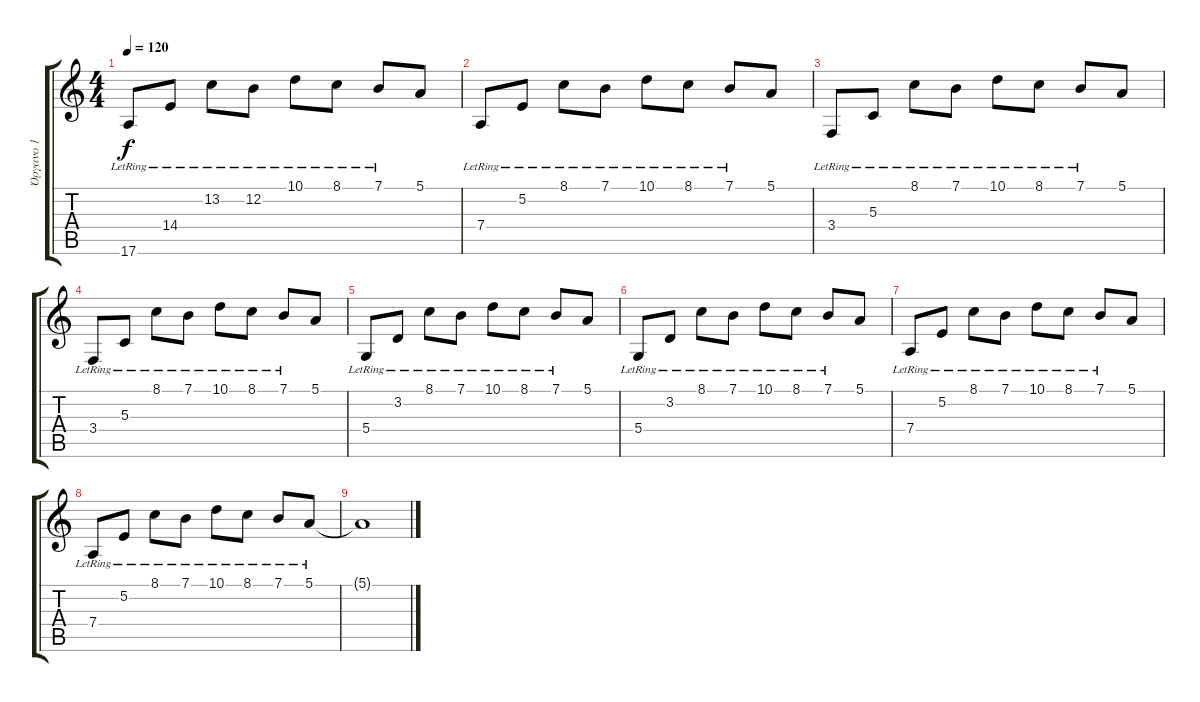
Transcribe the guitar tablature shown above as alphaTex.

\track ("Όργανο 1" "Όργανο 1") {instrument acousticgrandpiano}
\staff {score tabs}
\tuning (E4 B3 G3 D3 A2 E2) {hide}
\ts (4 4)
\tempo 120
\clef g2
\ks c
17.6{lr}.8{dy f volume 15} 14.4{lr}.8 13.2{lr}.8 12.2{lr}.8 10.1{lr}.8 8.1{lr}.8 7.1{lr}.8 5.1.8 |
7.4{lr}.8 5.2{lr}.8 8.1{lr}.8 7.1{lr}.8 10.1{lr}.8 8.1{lr}.8 7.1{lr}.8 5.1.8 |
3.4{lr}.8 5.3{lr}.8 8.1{lr}.8 7.1{lr}.8 10.1{lr}.8 8.1{lr}.8 7.1{lr}.8 5.1.8 |
3.4{lr}.8 5.3{lr}.8 8.1{lr}.8 7.1{lr}.8 10.1{lr}.8 8.1{lr}.8 7.1{lr}.8 5.1.8 |
5.4{lr}.8 3.2{lr}.8 8.1{lr}.8 7.1{lr}.8 10.1{lr}.8 8.1{lr}.8 7.1{lr}.8 5.1.8 |
5.4{lr}.8 3.2{lr}.8 8.1{lr}.8 7.1{lr}.8 10.1{lr}.8 8.1{lr}.8 7.1{lr}.8 5.1.8 |
7.4{lr}.8 5.2{lr}.8 8.1{lr}.8 7.1{lr}.8 10.1{lr}.8 8.1{lr}.8 7.1{lr}.8 5.1.8 |
7.4{lr}.8 5.2{lr}.8 8.1{lr}.8 7.1{lr}.8 10.1{lr}.8 8.1{lr}.8 7.1{lr}.8 5.1{lr}.8 |
5.1{t}.1
